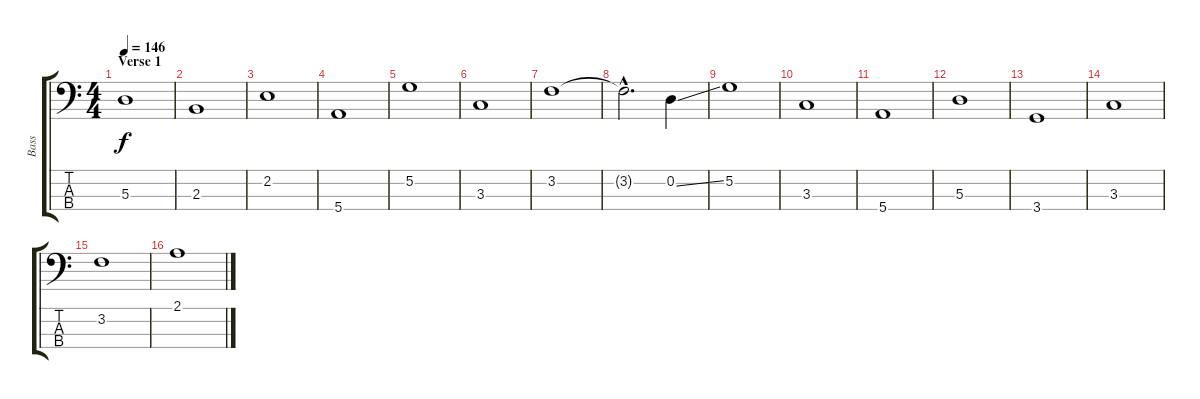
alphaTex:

\track ("Bass" "Bass") {instrument electricbassfinger}
\staff {score tabs}
\tuning (G2 D2 A1 E1) {hide}
\ts (4 4)
\section ("" "Verse 1")
\tempo 146
\clef f4
\ks c
5.3.1{dy f instrument electricbassfinger} |
2.3.1 |
2.2.1 |
5.4.1 |
5.2.1 |
3.3.1 |
3.2.1 |
3.2{hac t}.2{d} 0.2{ss}.4 |
5.2.1 |
3.3.1 |
5.4.1 |
5.3.1 |
3.4.1 |
3.3.1 |
3.2.1 |
2.1.1
